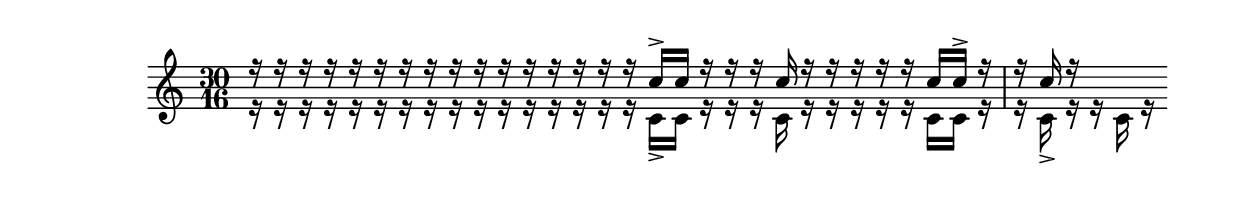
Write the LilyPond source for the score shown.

\version "2.19.83"
\language "english"


\context Staff = "ok" \relative c'' <<
  \time 30/16
  \context Voice = "voice1" {
    \voiceOne
r16 r16 r16 r16 r16 r16 r16 r16 r16 r16 r16 r16 r16 r16 r16 r16 c16-> c16 r16 r16 r16 c16 r16 r16 r16 r16 r16 c16 c16-> r16 r16 c16 r16

  }
  \context Voice = "voice2" {
    \voiceTwo
r16 r16 r16 r16 r16 r16 r16 r16 r16 r16 r16 r16 r16 r16 r16 r16 c,16-> c16 r16 r16 r16 c16 r16 r16 r16 r16 r16 c16 c16 r16 r16 c16-> r16 r16 c16 r16

  }
>>



